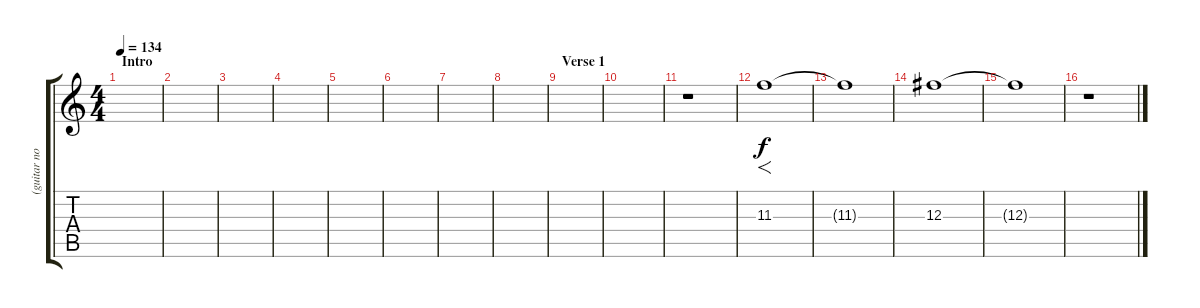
\track ("(guitar noises)" "(guitar no") {instrument guitarharmonics}
\staff {score tabs}
\tuning (Eb4 Bb3 Gb3 Db3 Ab2 Eb2) {hide}
\ts (4 4)
\section ("" "Intro")
\tempo 134
\clef g2
\ks c
|
|
|
|
|
|
|
|
\section ("" "Verse 1")
|
|
r.1 |
11.3.1{f} |
11.3{t}.1 |
12.3.1 |
12.3{t}.1 |
r.1
